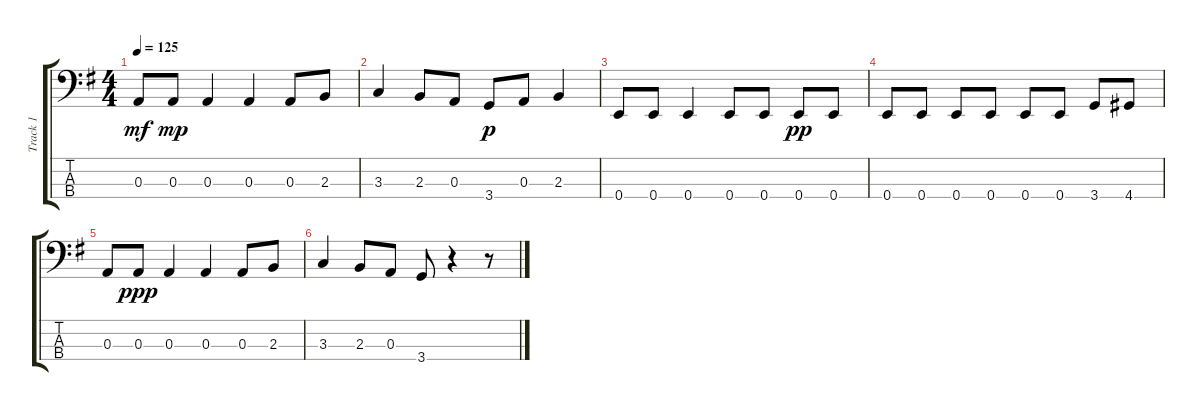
\track ("Track 1" "Track 1") {instrument electricbassfinger}
\staff {score tabs}
\tuning (G2 D2 A1 E1) {hide}
\ts (4 4)
\tempo 125
\clef f4
\ks eminor
0.3.8{dy mf} 0.3.8{dy mp} 0.3.4 0.3.4 0.3.8 2.3.8 |
3.3.4 2.3.8 0.3.8 3.4.8{dy p} 0.3.8 2.3.4 |
0.4.8 0.4.8 0.4.4 0.4.8 0.4.8 0.4.8{dy pp} 0.4.8 |
0.4.8 0.4.8 0.4.8 0.4.8 0.4.8 0.4.8 3.4.8 4.4.8 |
0.3.8 0.3.8{dy ppp} 0.3.4 0.3.4 0.3.8 2.3.8 |
3.3.4 2.3.8 0.3.8 3.4.8 r.4 r.8
